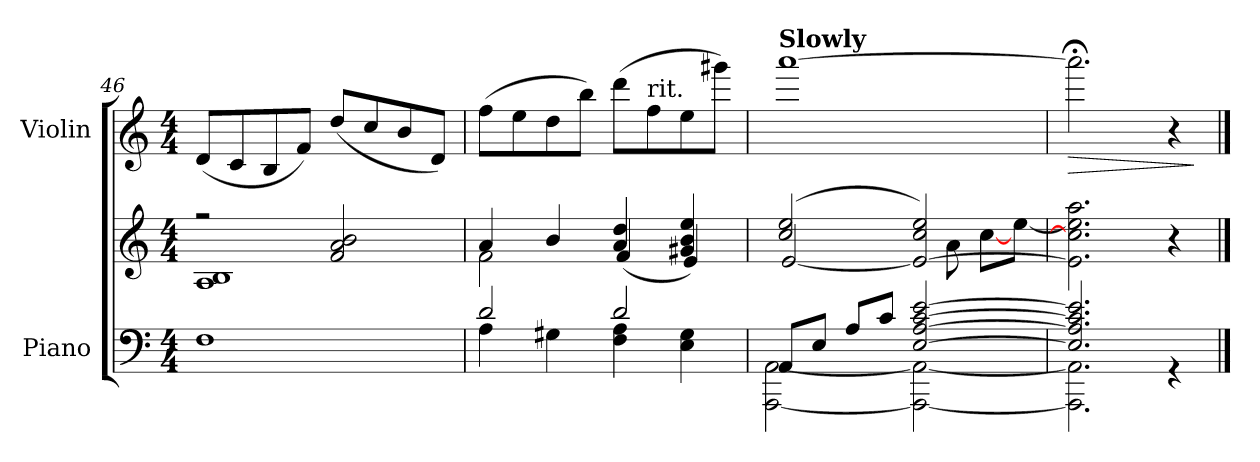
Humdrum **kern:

**kern	**kern	**kern	**dynam
*part2	*part2	*part1	*part1
*staff3	*staff2	*staff1	*staff1
*I"Piano	*	*I"Violin	*
*I'Pno.	*	*I'Vln.	*
!!LO:LB:g=z
*clefF4	*clefG2	*clefG2	*
*k[]	*k[]	*k[]	*
*M4/4	*M4/4	*M4/4	*
=46	=46	=46	=46
*	*^	*	*
1F	1A 1B	2rff	(8d/L	.
.	.	.	8c/	.
.	.	.	8B/	.
.	.	.	8f/J)	.
.	.	2f/ 2a/ 2b/	(8dd/L	.
.	.	.	8cc/	.
.	.	.	8b/	.
.	.	.	8d/J)	.
=47	=47	=47	=47	=47
*^	*	*	*	*
4A\	2d/	4a/	2f\	(8ff\L	.
.	.	.	.	8ee\	.
4G#X\	.	4b/	.	8dd\	.
.	.	.	.	8bb\J)	.
4F\ 4A\	2d/	4a/ 4dd/	(4f/	(8ddd\L	.
!	!	!	!	!LO:TX:a:t=rit.	!
.	.	.	.	8ff\	.
4E\ 4G#\	.	4g#X/ 4b/ 4ee/	4e/)	8ee\	.
.	.	.	.	8ggg#X\J)	.
=48	=48	=48	=48	=48	=48
!	!	!	!	!LO:TX:a:B:t=Slowly	!
8AA/L	[2AAA\ [2AA\	(2cc/ 2ee/	[2e/	[1aaa	.
8E/J	.	.	.	.	.
8A/L	.	.	.	.	.
8c/J	.	.	.	.	.
[2E/ [2A/ [2c/ [2e/	2AAA\_ 2AA\_	2e/_ 2cc/ 2ee/)	8ryy	.	.
.	.	.	8a\	.	.
.	.	.	[8cc\L	.	.
.	.	.	[8ee\J	.	.
=49	=49	=49	=49	=49	=49
!	!	!	!	!	!LO:HP:b
*	*	*v	*v	*	*
2.E/] 2.A/] 2.c/] 2.e/]	2.AAA\] 2.AA\]	2.e\] 2.cc\] 2.ee\] 2.aa\	2.aaa;<\]	>
4rGG	4ryy	4r	4r	.
*v	*v	*	*	*
.	.	.	]
==	==	==	==
*-	*-	*-	*-
